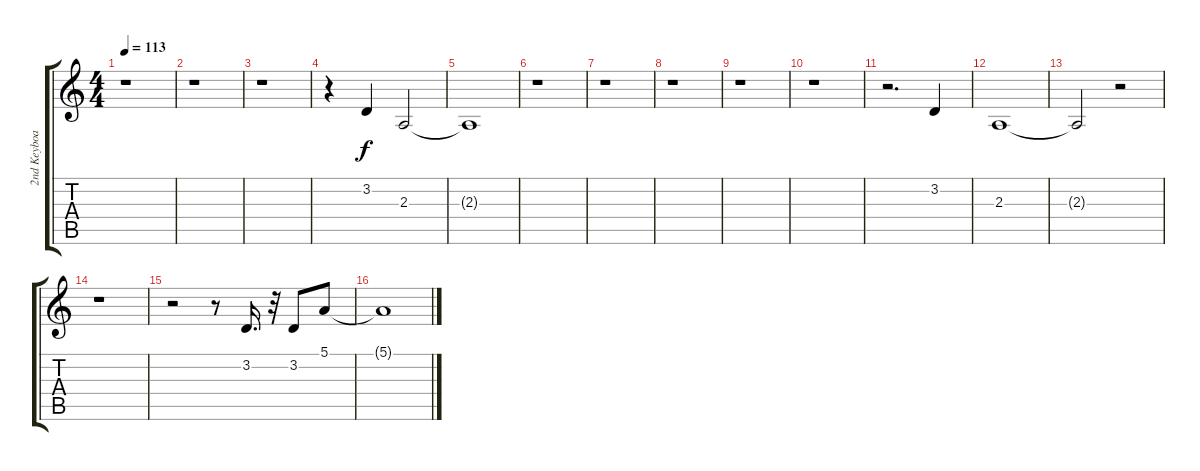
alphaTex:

\track ("2nd Keyboard" "2nd Keyboa") {instrument fx4atmosphere}
\staff {score tabs}
\tuning (E4 B3 G3 D3 A2 E2) {hide}
\ts (4 4)
\tempo 113
\clef g2
\ks c
r.1{dy f} |
r.1 |
r.1 |
r.4 3.2.4 2.3.2 |
2.3{t}.1 |
r.1 |
r.1 |
r.1 |
r.1 |
r.1 |
r.2{d} 3.2.4 |
2.3.1 |
2.3{t}.2 r.2 |
r.1 |
r.2 r.8 3.2.16{d} r.32 3.2.8 5.1.8 |
5.1{t}.1
